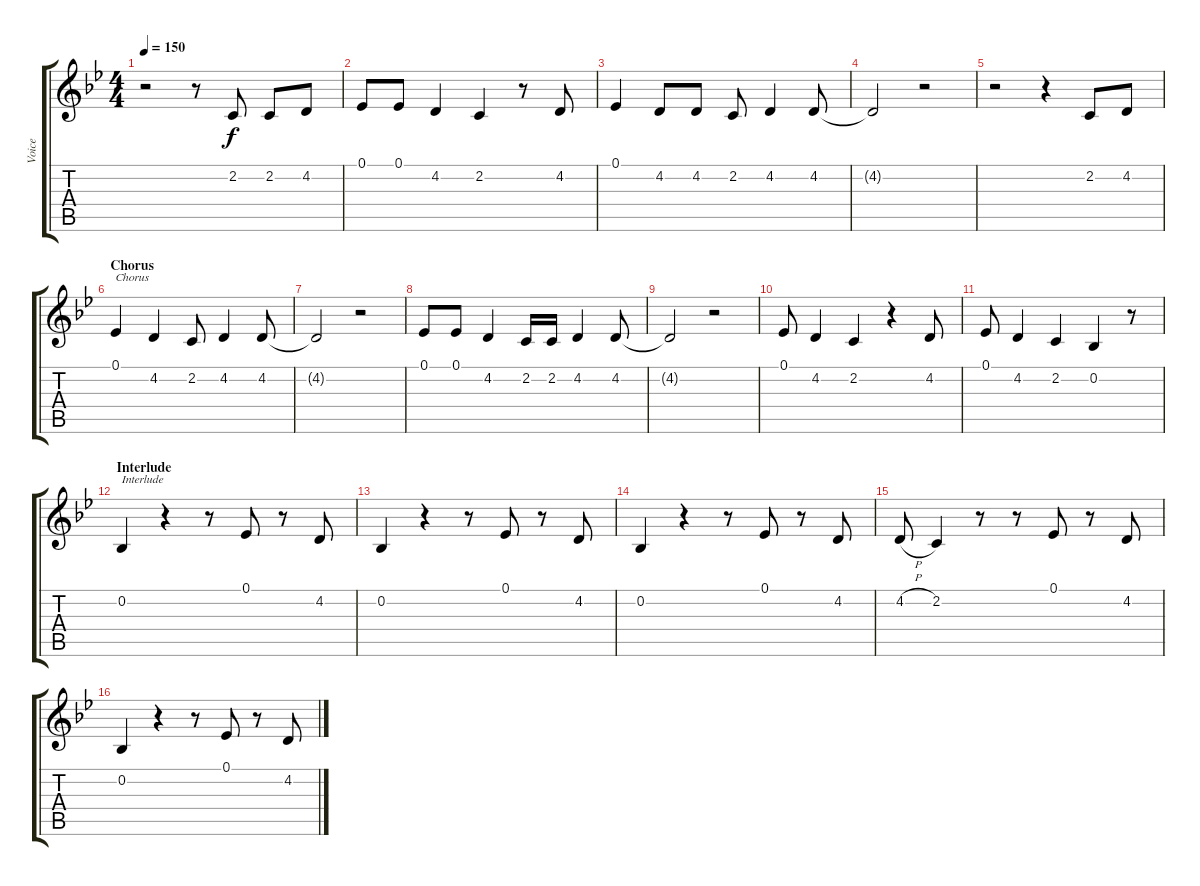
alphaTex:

\track ("Voice" "Voice") {instrument lead1square}
\staff {score tabs}
\tuning (Eb4 Bb3 Gb3 Db3 Ab2 Eb2) {hide}
\ts (4 4)
\tempo 150
\clef g2
\ks bb
r.2{dy f} r.8 2.2.8 2.2.8 4.2.8 |
0.1.8 0.1.8 4.2.4 2.2.4 r.8 4.2.8 |
0.1.4 4.2.8 4.2.8 2.2.8 4.2.4 4.2.8 |
4.2{t}.2 r.2 |
r.2 r.4 2.2.8 4.2.8 |
\section ("" "Chorus")
0.1.4{txt "Chorus"} 4.2.4 2.2.8 4.2.4 4.2.8 |
4.2{t}.2 r.2 |
0.1.8 0.1.8 4.2.4 2.2.16 2.2.16 4.2.4 4.2.8 |
4.2{t}.2 r.2 |
0.1.8 4.2.4 2.2.4 r.4 4.2.8 |
0.1.8 4.2.4 2.2.4 0.2.4 r.8 |
\section ("" "Interlude")
0.2.4{txt "Interlude"} r.4 r.8 0.1.8 r.8 4.2.8 |
0.2.4 r.4 r.8 0.1.8 r.8 4.2.8 |
0.2.4 r.4 r.8 0.1.8 r.8 4.2.8 |
4.2{h}.8 2.2.4 r.8 r.8 0.1.8 r.8 4.2.8 |
0.2.4 r.4 r.8 0.1.8 r.8 4.2.8
